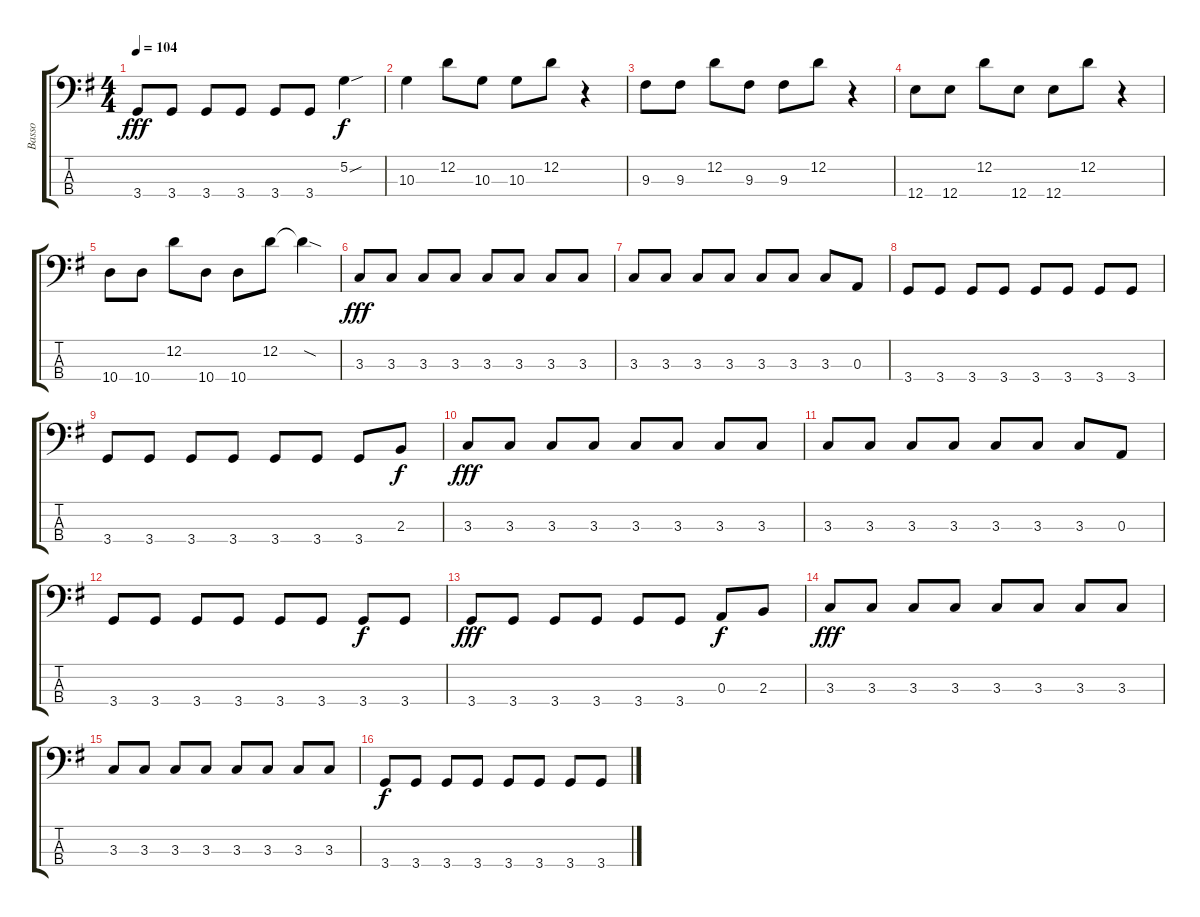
\track ("Basso" "Basso") {instrument electricbasspick}
\staff {score tabs}
\tuning (G2 D2 A1 E1) {hide}
\ts (4 4)
\tempo 104
\clef f4
\ks g
3.4.8{dy fff} 3.4.8 3.4.8 3.4.8 3.4.8 3.4.8 5.2{sou}.4{dy f} |
10.3.4 12.2.8 10.3.8 10.3.8 12.2.8 r.4 |
9.3.8 9.3.8 12.2.8 9.3.8 9.3.8 12.2.8 r.4 |
12.4.8 12.4.8 12.2.8 12.4.8 12.4.8 12.2.8 r.4 |
10.4.8 10.4.8 12.2.8 10.4.8 10.4.8 12.2.8 12.2{sod t}.4 |
3.3.8{dy fff} 3.3.8 3.3.8 3.3.8 3.3.8 3.3.8 3.3.8 3.3.8 |
3.3.8 3.3.8 3.3.8 3.3.8 3.3.8 3.3.8 3.3.8 0.3.8 |
3.4.8 3.4.8 3.4.8 3.4.8 3.4.8 3.4.8 3.4.8 3.4.8 |
3.4.8 3.4.8 3.4.8 3.4.8 3.4.8 3.4.8 3.4.8 2.3.8{dy f} |
3.3.8{dy fff} 3.3.8 3.3.8 3.3.8 3.3.8 3.3.8 3.3.8 3.3.8 |
3.3.8 3.3.8 3.3.8 3.3.8 3.3.8 3.3.8 3.3.8 0.3.8 |
3.4.8 3.4.8 3.4.8 3.4.8 3.4.8 3.4.8 3.4.8{dy f} 3.4.8 |
3.4.8{dy fff} 3.4.8 3.4.8 3.4.8 3.4.8 3.4.8 0.3.8{dy f} 2.3.8 |
3.3.8{dy fff} 3.3.8 3.3.8 3.3.8 3.3.8 3.3.8 3.3.8 3.3.8 |
3.3.8 3.3.8 3.3.8 3.3.8 3.3.8 3.3.8 3.3.8 3.3.8 |
3.4.8{dy f} 3.4.8 3.4.8 3.4.8 3.4.8 3.4.8 3.4.8 3.4.8
